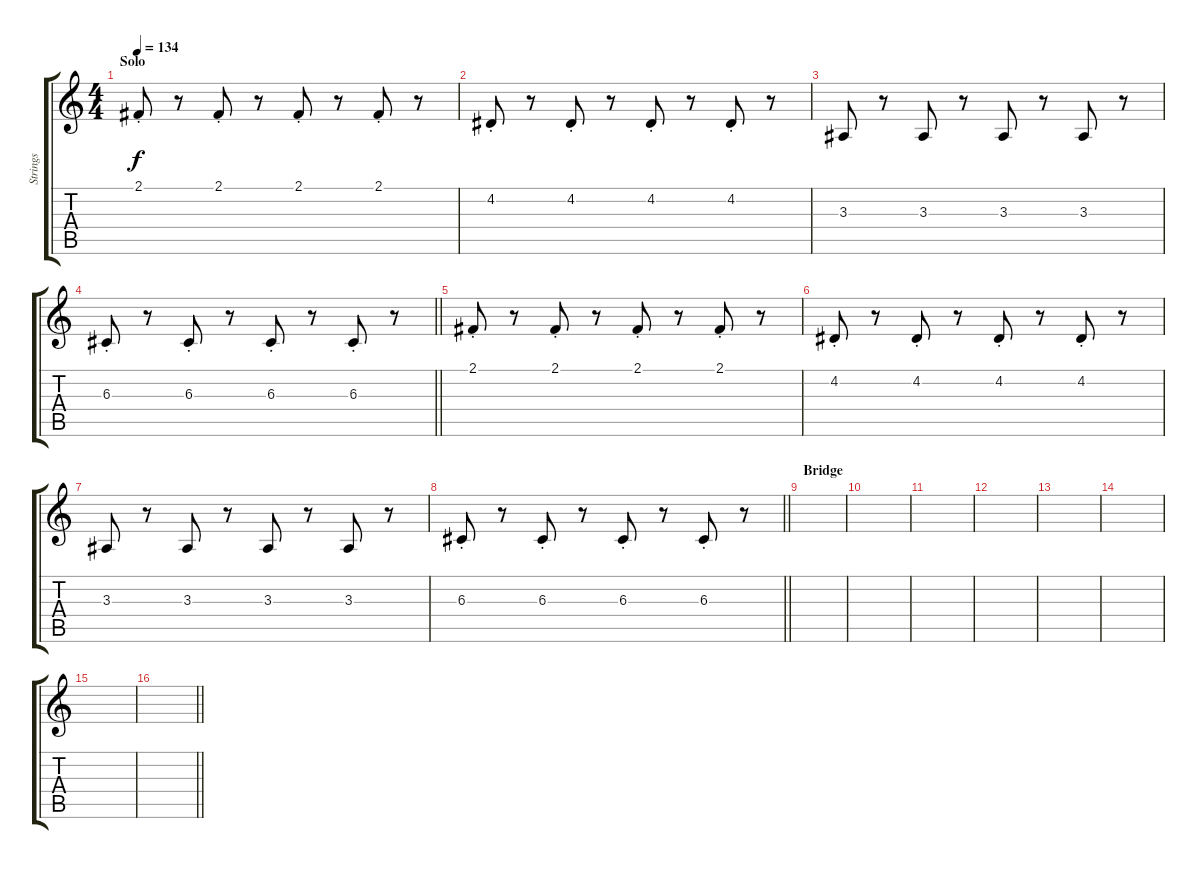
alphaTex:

\track ("Strings" "Strings") {instrument stringensemble2}
\staff {score tabs}
\tuning (E4 B3 G3 D3 A2 E2) {hide}
\ts (4 4)
\section ("" "Solo")
\tempo 134
\clef g2
\ks c
2.1{st}.8{dy f volume 12 balance 3 instrument stringensemble1} r.8 2.1{st}.8 r.8 2.1{st}.8 r.8 2.1{st}.8 r.8 |
4.2{st}.8 r.8 4.2{st}.8 r.8 4.2{st}.8 r.8 4.2{st}.8 r.8 |
3.3.8 r.8 3.3.8 r.8 3.3.8 r.8 3.3.8 r.8 |
\barLineRight lightlight
6.3{st}.8 r.8 6.3{st}.8 r.8 6.3{st}.8 r.8 6.3{st}.8 r.8 |
2.1{st}.8{volume 12 instrument stringensemble1} r.8 2.1{st}.8 r.8 2.1{st}.8 r.8 2.1{st}.8 r.8 |
4.2{st}.8 r.8 4.2{st}.8 r.8 4.2{st}.8 r.8 4.2{st}.8 r.8 |
3.3.8 r.8 3.3.8 r.8 3.3.8 r.8 3.3.8 r.8 |
\barLineRight lightlight
6.3{st}.8 r.8 6.3{st}.8 r.8 6.3{st}.8 r.8 6.3{st}.8 r.8 |
\section ("" "Bridge")
|
|
|
|
|
|
|
\barLineRight lightlight
